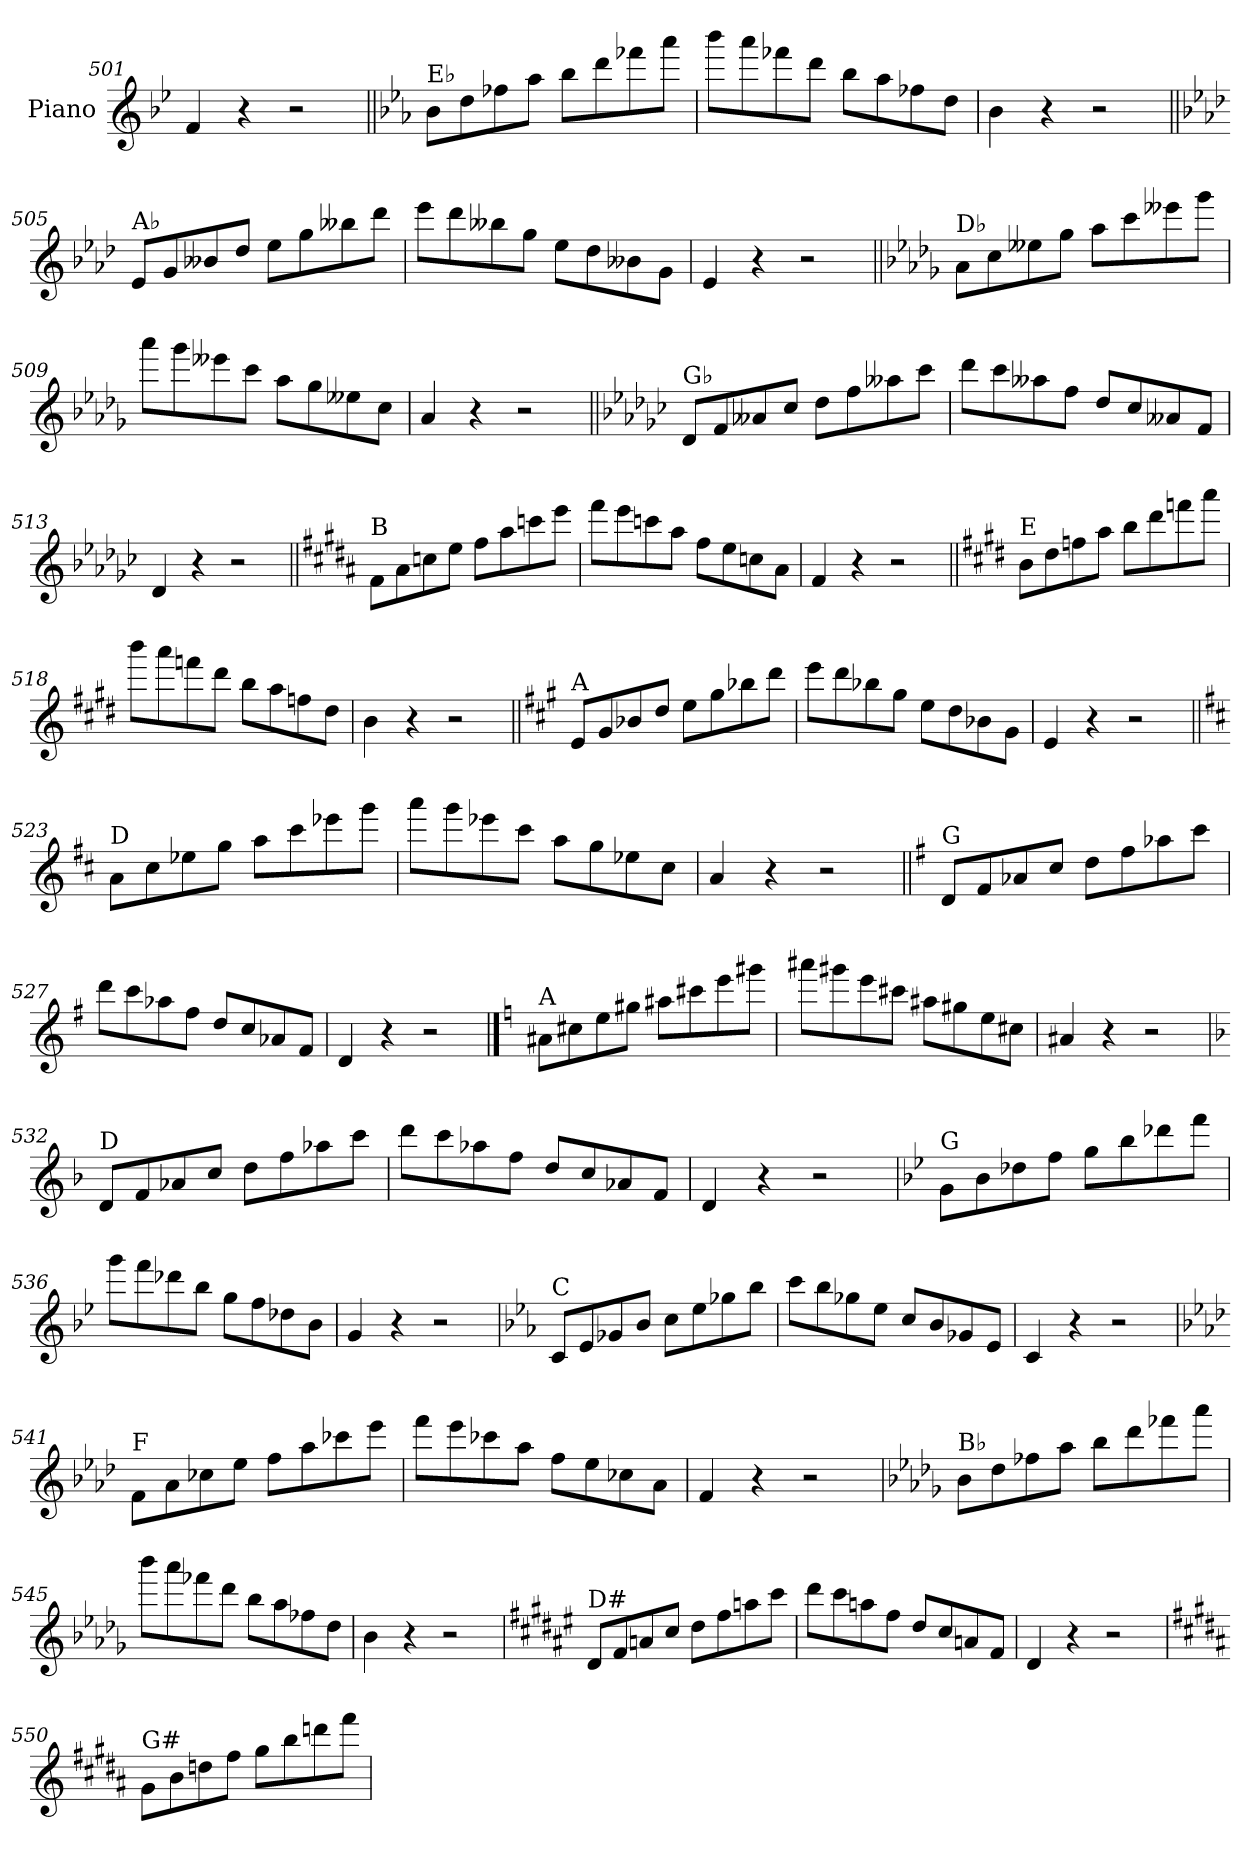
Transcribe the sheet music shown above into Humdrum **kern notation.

**kern
*part1
*staff1
*I"Piano
*I'Pno.
*clefG2
*k[b-e-]
=501
4f/
4r
2r
=502||
*k[b-e-a-]
!LO:TX:a:t=E♭
8b-\L
8dd\
8ff-X\
8aa-\J
8bb-\L
8ddd\
8fff-X\
8aaa-\J
=503
8bbb-\L
8aaa-\
8fff-X\
8ddd\J
8bb-\L
8aa-\
8ff-X\
8dd\J
=504
4b-\
4r
2r
!!LO:LB:g=z
=505||
*k[b-e-a-d-]
!LO:TX:a:t=A♭
8e-/L
8g/
8b--X/
8dd-/J
8ee-\L
8gg\
8bb--X\
8ddd-\J
=506
8eee-\L
8ddd-\
8bb--X\
8gg\J
8ee-\L
8dd-\
8b--X\
8g\J
=507
4e-/
4r
2r
=508||
*k[b-e-a-d-g-]
!LO:TX:a:t=D♭
8a-\L
8cc\
8ee--X\
8gg-\J
8aa-\L
8ccc\
8eee--X\
8ggg-\J
=509
8aaa-\L
8ggg-\
8eee--X\
8ccc\J
8aa-\L
8gg-\
8ee--X\
8cc\J
=510
4a-/
4r
2r
!!LO:LB:g=z
=511||
*k[b-e-a-d-g-c-]
!LO:TX:a:t=G♭
8d-/L
8f/
8a--X/
8cc-/J
8dd-\L
8ff\
8aa--X\
8ccc-\J
=512
8ddd-\L
8ccc-\
8aa--X\
8ff\J
8dd-/L
8cc-/
8a--X/
8f/J
=513
4d-/
4r
2r
=514||
*k[f#c#g#d#a#]
!LO:TX:a:t=B
8f#\L
8a#\
8ccn\
8ee\J
8ff#\L
8aa#\
8cccn\
8eee\J
=515
8fff#\L
8eee\
8cccn\
8aa#\J
8ff#\L
8ee\
8ccn\
8a#\J
=516
4f#/
4r
2r
!!LO:LB:g=z
=517||
*k[f#c#g#d#]
!LO:TX:a:t=E
8b\L
8dd#\
8ffn\
8aa\J
8bb\L
8ddd#\
8fffn\
8aaa\J
=518
8bbb\L
8aaa\
8fffn\
8ddd#\J
8bb\L
8aa\
8ffn\
8dd#\J
=519
4b\
4r
2r
=520||
*k[f#c#g#]
!LO:TX:a:t=A
8e/L
8g#/
8b-X/
8dd/J
8ee\L
8gg#\
8bb-X\
8ddd\J
=521
8eee\L
8ddd\
8bb-X\
8gg#\J
8ee\L
8dd\
8b-X\
8g#\J
=522
4e/
4r
2r
!!LO:LB:g=z
=523||
*k[f#c#]
!LO:TX:a:t=D
8a\L
8cc#\
8ee-X\
8gg\J
8aa\L
8ccc#\
8eee-X\
8ggg\J
=524
8aaa\L
8ggg\
8eee-X\
8ccc#\J
8aa\L
8gg\
8ee-X\
8cc#\J
=525
4a/
4r
2r
=526||
*k[f#]
!LO:TX:a:t=G
8d/L
8f#/
8a-X/
8cc/J
8dd\L
8ff#\
8aa-X\
8ccc\J
=527
8ddd\L
8ccc\
8aa-X\
8ff#\J
8dd/L
8cc/
8a-X/
8f#/J
=528
4d/
4r
2r
!!LO:PB:g=z
==529
*k[]
!LO:TX:a:t=A
8a#X\L
8cc#X\
8ee\
8gg#X\J
8aa#X\L
8ccc#X\
8eee\
8ggg#X\J
=530
8aaa#X\L
8ggg#X\
8eee\
8ccc#X\J
8aa#X\L
8gg#X\
8ee\
8cc#X\J
=531
4a#X/
4r
2r
=532
*k[b-]
!LO:TX:a:t=D
8d/L
8f/
8a-X/
8cc/J
8dd\L
8ff\
8aa-X\
8ccc\J
=533
8ddd\L
8ccc\
8aa-X\
8ff\J
8dd/L
8cc/
8a-X/
8f/J
=534
4d/
4r
2r
!!LO:LB:g=z
=535
*k[b-e-]
!LO:TX:a:t=G
8g\L
8b-\
8dd-X\
8ff\J
8gg\L
8bb-\
8ddd-X\
8fff\J
=536
8ggg\L
8fff\
8ddd-X\
8bb-\J
8gg\L
8ff\
8dd-X\
8b-\J
=537
4g/
4r
2r
=538
*k[b-e-a-]
!LO:TX:a:t=C
8c/L
8e-/
8g-X/
8b-/J
8cc\L
8ee-\
8gg-X\
8bb-\J
=539
8ccc\L
8bb-\
8gg-X\
8ee-\J
8cc/L
8b-/
8g-X/
8e-/J
=540
4c/
4r
2r
!!LO:LB:g=z
=541
*k[b-e-a-d-]
!LO:TX:a:t=F
8f\L
8a-\
8cc-X\
8ee-\J
8ff\L
8aa-\
8ccc-X\
8eee-\J
=542
8fff\L
8eee-\
8ccc-X\
8aa-\J
8ff\L
8ee-\
8cc-X\
8a-\J
=543
4f/
4r
2r
=544
*k[b-e-a-d-g-]
!LO:TX:a:t=B♭
8b-\L
8dd-\
8ff-X\
8aa-\J
8bb-\L
8ddd-\
8fff-X\
8aaa-\J
=545
8bbb-\L
8aaa-\
8fff-X\
8ddd-\J
8bb-\L
8aa-\
8ff-X\
8dd-\J
=546
4b-\
4r
2r
!!LO:LB:g=z
=547
*k[f#c#g#d#a#e#]
!LO:TX:a:t=D#
8d#/L
8f#/
8an/
8cc#/J
8dd#\L
8ff#\
8aan\
8ccc#\J
=548
8ddd#\L
8ccc#\
8aan\
8ff#\J
8dd#/L
8cc#/
8an/
8f#/J
=549
4d#/
4r
2r
=550
*k[f#c#g#d#a#]
!LO:TX:a:t=G#
8g#\L
8b\
8ddn\
8ff#\J
8gg#\L
8bb\
8dddn\
8fff#\J
=
*-
